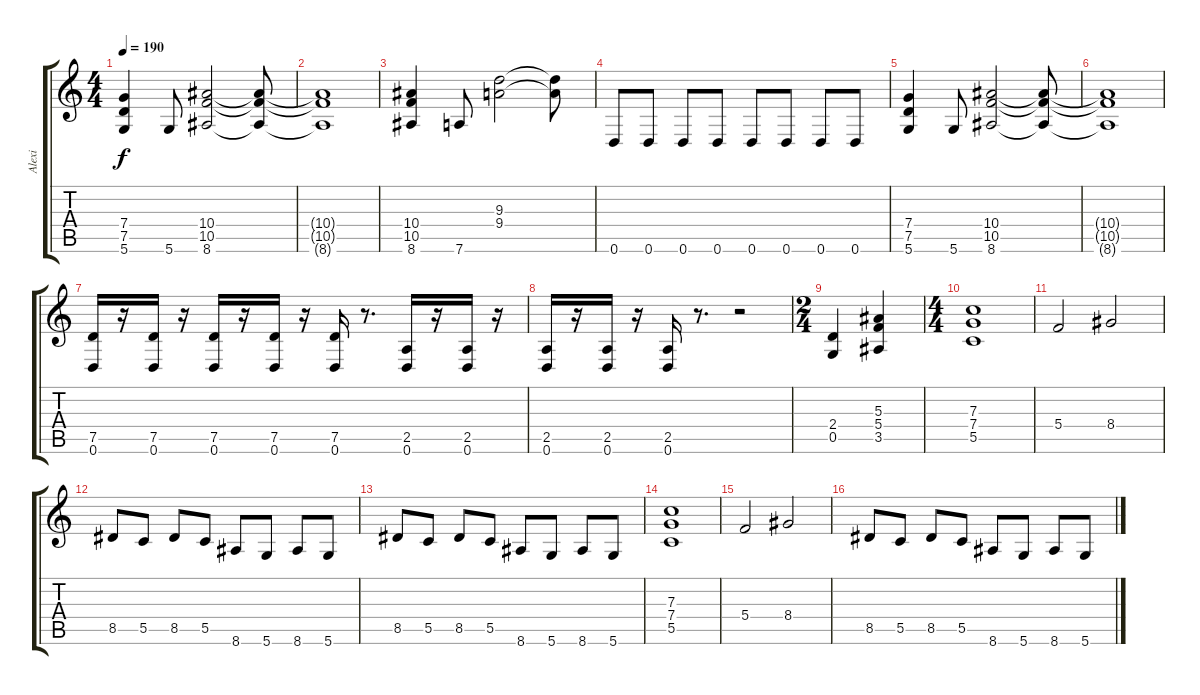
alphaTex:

\track ("Alexi" "Alexi") {instrument overdrivenguitar}
\staff {score tabs}
\tuning (D4 A3 F3 C3 G2 D2) {hide}
\ts (4 4)
\tempo 190
\clef g2
\ks c
(7.4 7.5 5.6).4{dy f instrument distortionguitar} 5.6.8 (10.4 10.5 8.6).2 (10.4{t} 10.5{t} 8.6{t}).8 |
(10.4{t} 10.5{t} 8.6{t}).1 |
(10.4 10.5 8.6).4 7.6.8 (9.3 9.4).2 (9.3{t} 9.4{t}).8 |
0.6.8 0.6.8 0.6.8 0.6.8 0.6.8 0.6.8 0.6.8 0.6.8 |
(7.4 7.5 5.6).4 5.6.8 (10.4 10.5 8.6).2 (10.4{t} 10.5{t} 8.6{t}).8 |
(10.4{t} 10.5{t} 8.6{t}).1 |
(7.5 0.6).16 r.16 (7.5 0.6).16 r.16 (7.5 0.6).16 r.16 (7.5 0.6).16 r.16 (7.5 0.6).16 r.8{d} (2.5 0.6).16 r.16 (2.5 0.6).16 r.16 |
(2.5 0.6).16 r.16 (2.5 0.6).16 r.16 (2.5 0.6).16 r.8{d} r.2 |
\ts (2 4)
(2.4 0.5).4 (5.3 5.4 3.5).4 |
\ts (4 4)
(7.3 7.4 5.5).1 |
5.4.2 8.4.2 |
8.5.8 5.5.8 8.5.8 5.5.8 8.6.8 5.6.8 8.6.8 5.6.8 |
8.5.8 5.5.8 8.5.8 5.5.8 8.6.8 5.6.8 8.6.8 5.6.8 |
(7.3 7.4 5.5).1 |
5.4.2 8.4.2 |
8.5.8 5.5.8 8.5.8 5.5.8 8.6.8 5.6.8 8.6.8 5.6.8
